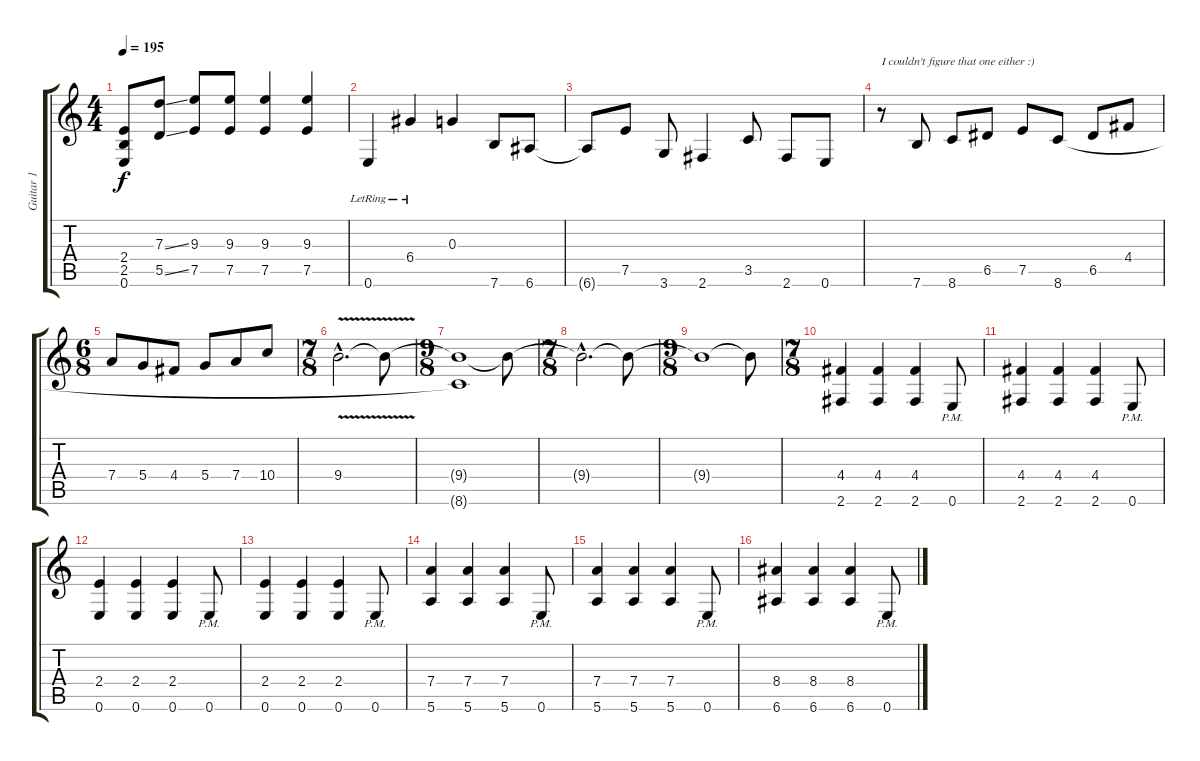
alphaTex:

\track ("Guitar 1" "Guitar 1") {instrument distortionguitar}
\staff {score tabs}
\tuning (E4 B3 G3 D3 A2 E2) {hide}
\ts (4 4)
\tempo 195
\clef g2
\ks c
(2.4{t} 2.5{t} 0.6{t}).8{dy f} (7.3{ss} 5.5{ss}).8 (9.3 7.5).8 (9.3 7.5).8 (9.3 7.5).4 (9.3 7.5).4 |
0.6{lr}.4 6.4{lr}.4 0.3.4 7.6.8 6.6.8 |
6.6{t}.8 7.5.8 3.6.8 2.6.4 3.5.8 2.6.8 0.6.8 |
r.8{txt "I couldn't figure that one either :)"} 7.6.8 8.6.8 6.5.8 7.5.8 8.6.8 6.5.8 4.4.8 |
\ts (6 8)
7.4.8 5.4.8 4.4.8 5.4.8 7.4.8 10.4.8 |
\ts (7 8)
9.4{v hac}.2{d} 9.4{t}.8 |
\ts (9 8)
(9.4{t} 8.6{t}).1 9.4{t}.8 |
\ts (7 8)
9.4{hac t}.2{d} 9.4{t}.8 |
\ts (9 8)
9.4{t}.1 9.4{t}.8 |
\ts (7 8)
(4.4 2.6).4{volume 13} (4.4 2.6).4 (4.4 2.6).4 0.6{pm}.8 |
(4.4 2.6).4 (4.4 2.6).4 (4.4 2.6).4 0.6{pm}.8 |
(2.4 0.6).4 (2.4 0.6).4 (2.4 0.6).4 0.6{pm}.8 |
(2.4 0.6).4 (2.4 0.6).4 (2.4 0.6).4 0.6{pm}.8 |
(7.4 5.6).4 (7.4 5.6).4 (7.4 5.6).4 0.6{pm}.8 |
(7.4 5.6).4 (7.4 5.6).4 (7.4 5.6).4 0.6{pm}.8 |
(8.4 6.6).4 (8.4 6.6).4 (8.4 6.6).4 0.6{pm}.8
